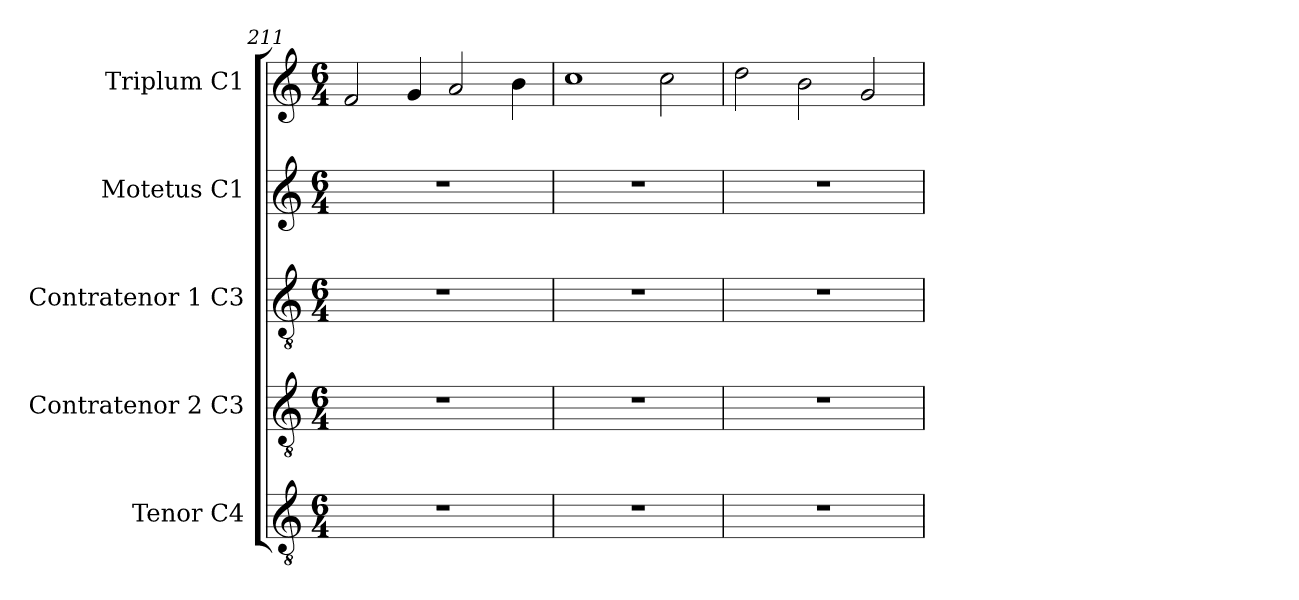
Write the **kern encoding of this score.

**kern	**kern	**kern	**kern	**kern	**text
*part5	*part4	*part3	*part2	*part1	*part1
*staff5	*staff4	*staff3	*staff2	*staff1	*staff1
*I"Tenor  C4	*I"Contratenor 2  C3	*I"Contratenor 1  C3	*I"Motetus  C1	*I"Triplum  C1	*
*I'T	*I'Ct2	*I'Ct1	*I'Mot	*I'Tr	*
!!LO:LB:g=z
*clefGv2	*clefGv2	*clefGv2	*clefG2	*clefG2	*
*k[]	*k[]	*k[]	*k[]	*k[]	*
*C:	*C:	*C:	*C:	*C:	*
*M6/4	*M6/4	*M6/4	*M6/4	*M6/4	*
=211	=211	=211	=211	=211	=211
!	!	!	!	!	!LO:LY:b:cj
1.r	1.r	1.r	1.r	2f/	.
!	!	!	!	!	!LO:LY:b:cj
.	.	.	.	4g/	.
!	!	!	!	!	!LO:LY:b:cj
.	.	.	.	2a/	.
!	!	!	!	!	!LO:LY:b:cj
.	.	.	.	4b\	.
=212	=212	=212	=212	=212	=212
!	!	!	!	!	!LO:LY:b:cj
1.r	1.r	1.r	1.r	1cc	.
!	!	!	!	!	!LO:LY:b:cj
.	.	.	.	2cc\	.
=213	=213	=213	=213	=213	=213
!	!	!	!	!	!LO:LY:b:cj
1.r	1.r	1.r	1.r	2dd\	.
!	!	!	!	!	!LO:LY:b:cj
.	.	.	.	2b\	.
!	!	!	!	!	!LO:LY:b:cj
.	.	.	.	2g/	.
=	=	=	=	=	=
*-	*-	*-	*-	*-	*-
